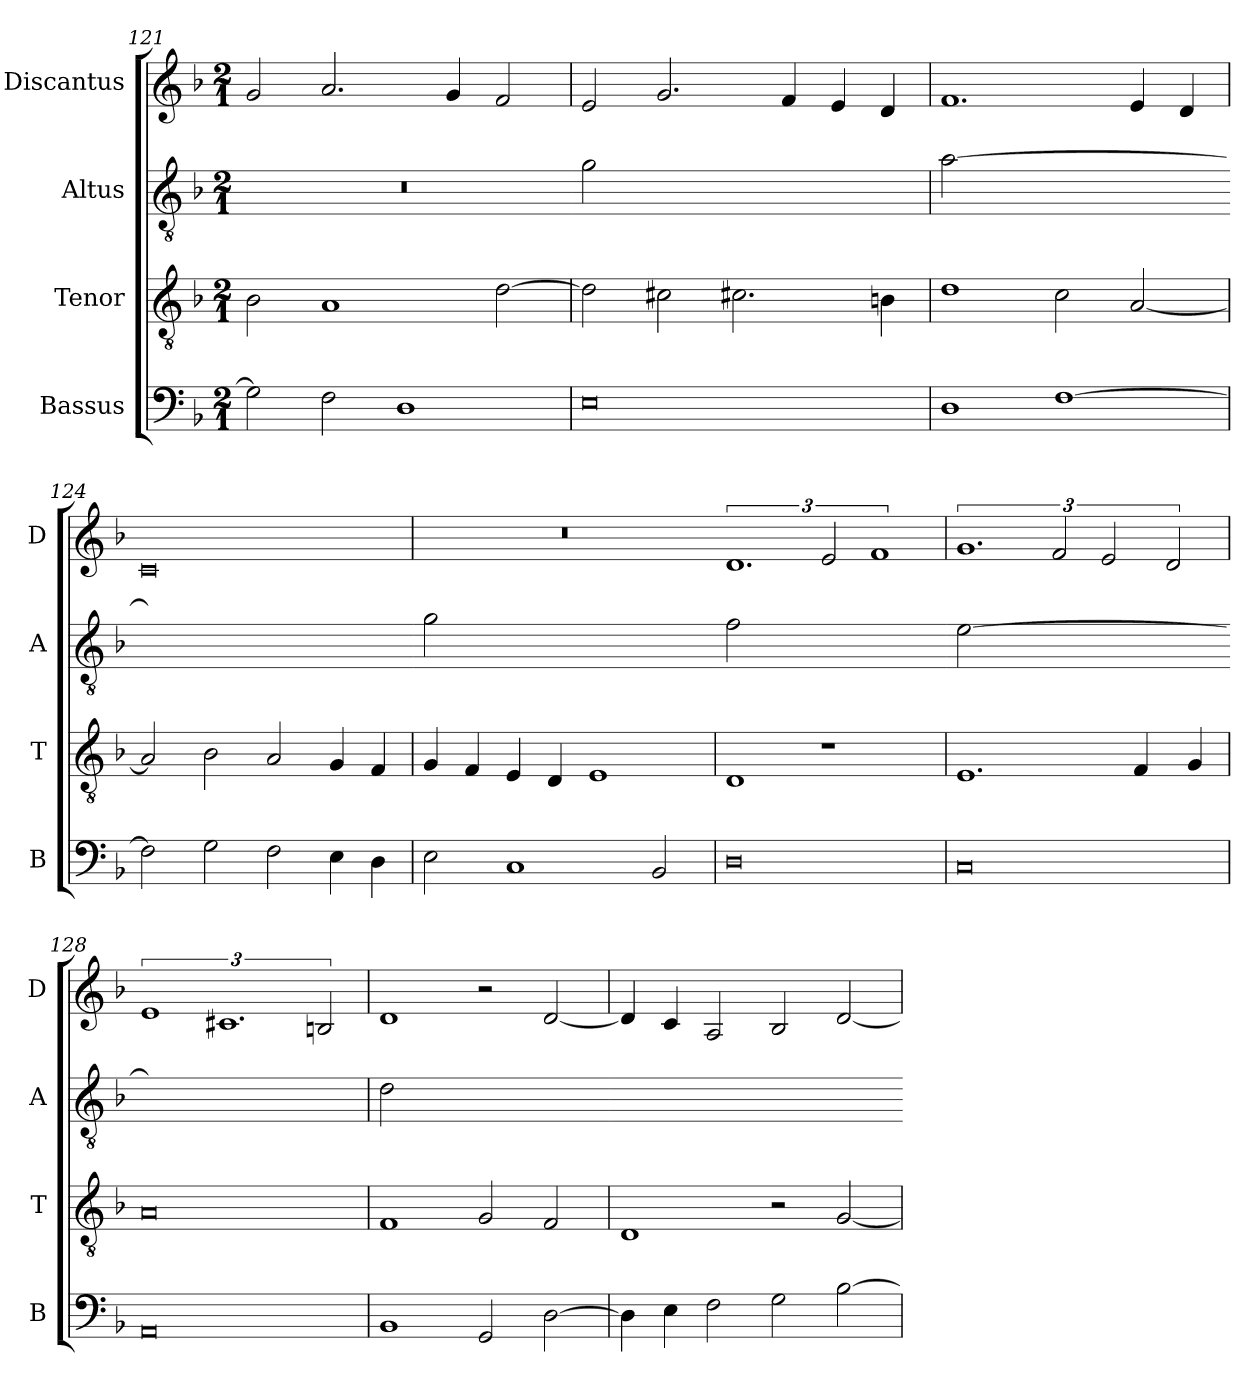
**kern	**kern	**kern	**kern
*part4	*part3	*part2	*part1
*staff4	*staff3	*staff2	*staff1
*I"Bassus	*I"Tenor	*I"Altus	*I"Discantus
*I'B	*I'T	*I'A	*I'D
*clefF4	*clefGv2	*clefGv2	*clefG2
*k[b-]	*k[b-]	*k[b-]	*k[b-]
*M2/1	*M2/1	*M2/1	*M2/1
=121	=121	=121	=121
!	!	!LO:N:vis=2	!
2G\]	2B-\	0r	2g/
2F\	1A	.	2.a/
1D	.	.	.
.	.	.	4g/
.	[2d\	.	2f/
=122	=122	=122-	=122
!	!	!LO:N:vis=2	!
0E	2d\]	0g	2e/
.	2c#X\	.	2.g/
.	2.c#X\	.	.
.	.	.	4f/
.	.	.	4e/
.	4Bn\	.	4d/
=123	=123	=123	=123
!	!	!LO:N:vis=2	!
1D	1d	[0a	1.f
[1F	2c\	.	.
.	[2A/	.	4e/
.	.	.	4d/
=124	=124	=124-	=124
!	!	!LO:N:vis=2	!
2F\]	2A/]	0ayy]	0c
2G\	2B-\	.	.
2F\	2A/	.	.
4E\	4G/	.	.
4D\	4F/	.	.
=125	=125	=125-	=125
!	!	!LO:N:vis=2	!
2E\	4G/	0g	0r
.	4F/	.	.
1C	4E/	.	.
.	4D/	.	.
.	1E	.	.
2BB-/	.	.	.
=126	=126	=126-	=126
!	!	!LO:N:vis=2	!
0D	1D	0f	3%2.d
.	1r	.	3e/
.	.	.	3%2f
=127	=127	=127-	=127
!	!	!LO:N:vis=2	!
0C	1.E	[0e	3%2.g
.	.	.	3f/
.	.	.	3e/
.	4F/	.	.
.	.	.	3d/
.	4G/	.	.
=128	=128	=128-	=128
!	!	!LO:N:vis=2	!
0AA	0A	0eyy]	3%2e
.	.	.	3%2.c#X
.	.	.	3Bn/
=129	=129	=129	=129
!	!	!LO:N:vis=2	!
1BB-	1F	[y0d	1d
2GG/	2G/	.	2r
[2D\	2F/	.	[2d/
=130	=130	=130-	=130
!	!	!LO:N:vis=2	!
4D\]	1D	0dyy_	4d/]
4E\	.	.	4c/
2F\	.	.	2A/
2G\	2r	.	2B-/
[2B-\	[2G/	.	[2d/
=	=	=-	=
*-	*-	*-	*-
